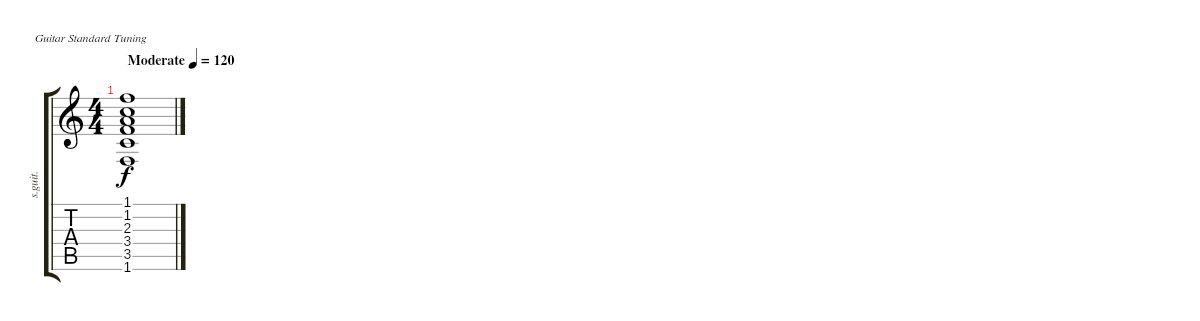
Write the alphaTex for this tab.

\bracketExtendMode groupsimilarinstruments
\otherSystemsTrackNameOrientation horizontal
\track ("-7DB" "s.guit.") {instrument acousticguitarsteel}
\staff {score tabs}
\tuning (E4 B3 G3 D3 A2 E2)
\ts (4 4)
\beaming (8 2 2 2 2)
\tempo (120 "Moderate")
\clef g2
\ks c
(3.4 1.6 3.5 2.3 1.2 1.1).1{dy f instrument acousticguitarsteel beam Up}
